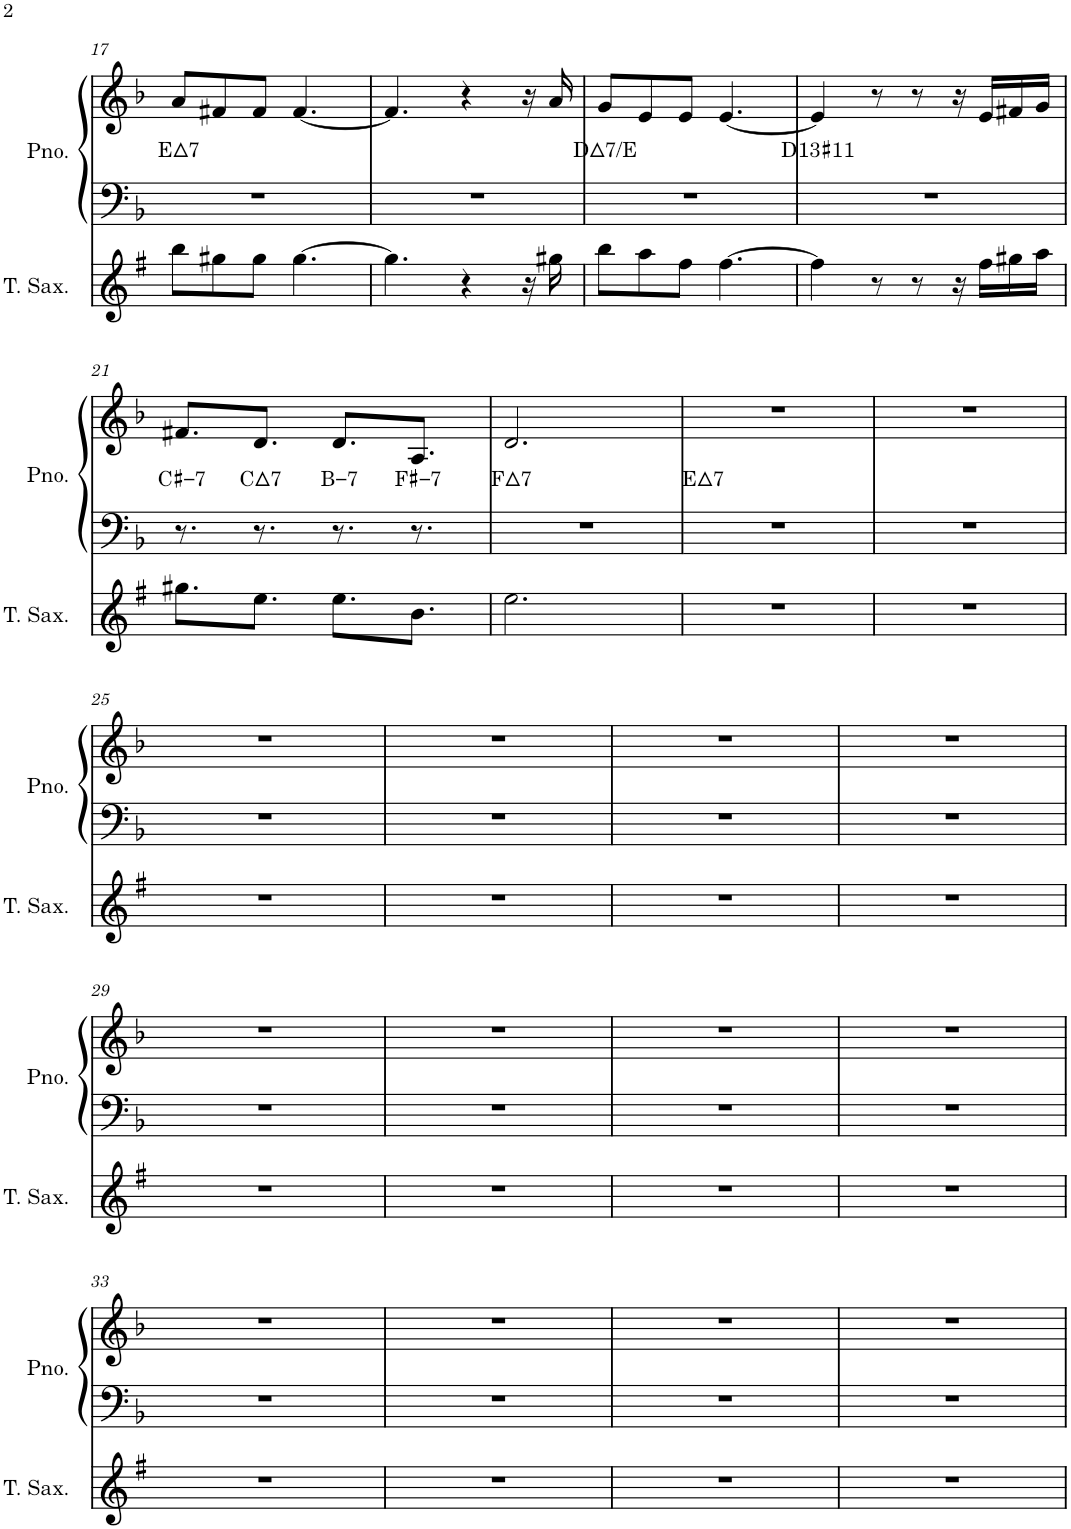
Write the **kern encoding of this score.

**kern	**kern	**kern	**harte
*part2	*part1	*part1	*part1
*staff3	*staff2	*staff1	*
*I"Tenor Saxophone	*I"Piano	*	*
*I'T. Sax.	*I'Pno.	*	*
!!LO:PB:g=z
*clefG2	*clefF4	*clefG2	*
*Trd8c14	*	*	*
*k[f#]	*k[b-]	*k[b-]	*
*M6/8	*M6/8	*M6/8	*
=17	=17	=17	=17
!	!	!	!LO:H:kt=7
8bb\L	2.r	8a/L	E:maj7
8gg#X\	.	8f#X/	.
8gg#\J	.	8f#/J	.
[4.gg#\	.	[4.f#/	.
=18	=18	=18	=18
4.gg#\]	2.r	4.f#/]	.
4r	.	4r	.
16r	.	16r	.
16gg#X\	.	16a/	.
=19	=19	=19	=19
!	!	!	!LO:H:kt=7
8bb\L	2.r	8g/L	D:maj7/2
8aa\	.	8e/	.
8ff#\J	.	8e/J	.
[4.ff#\	.	[4.e/	.
=20	=20	=20	=20
!	!	!	!LO:H:kt=13
4ff#\]	2.r	4e/]	D:(3,5,b7,9,#11,13)
8r	.	8r	.
8r	.	8r	.
16r	.	16r	.
16ff#\LL	.	16e/LL	.
16gg#X\	.	16f#X/	.
16aa\JJ	.	16g/JJ	.
!!LO:LB:g=z
=21	=21	=21	=21
!	!	!	!LO:H:kt=7
8.gg#X\L	8.r	8.f#X/L	C#:min7
!	!	!	!LO:H:kt=7
8.ee\J	8.r	8.d/J	C:maj7
!	!	!	!LO:H:kt=7
8.ee\L	8.r	8.d/L	B:min7
!	!	!	!LO:H:kt=7
8.b\J	8.r	8.A/J	F#:min7
=22	=22	=22	=22
!	!	!	!LO:H:kt=7
2.ee\	2.r	2.d/	F:maj7
=23	=23	=23	=23
!	!	!	!LO:H:kt=7
2.r	2.r	2.r	E:maj7
=24	=24	=24	=24
2.r	2.r	2.r	.
!!LO:LB:g=z
=25	=25	=25	=25
2.r	2.r	2.r	.
=26	=26	=26	=26
2.r	2.r	2.r	.
=27	=27	=27	=27
2.r	2.r	2.r	.
=28	=28	=28	=28
2.r	2.r	2.r	.
!!LO:LB:g=z
=29	=29	=29	=29
2.r	2.r	2.r	.
=30	=30	=30	=30
2.r	2.r	2.r	.
=31	=31	=31	=31
2.r	2.r	2.r	.
=32	=32	=32	=32
2.r	2.r	2.r	.
!!LO:LB:g=z
=33	=33	=33	=33
2.r	2.r	2.r	.
=34	=34	=34	=34
2.r	2.r	2.r	.
=35	=35	=35	=35
2.r	2.r	2.r	.
=36	=36	=36	=36
2.r	2.r	2.r	.
=	=	=	=
*-	*-	*-	*-
